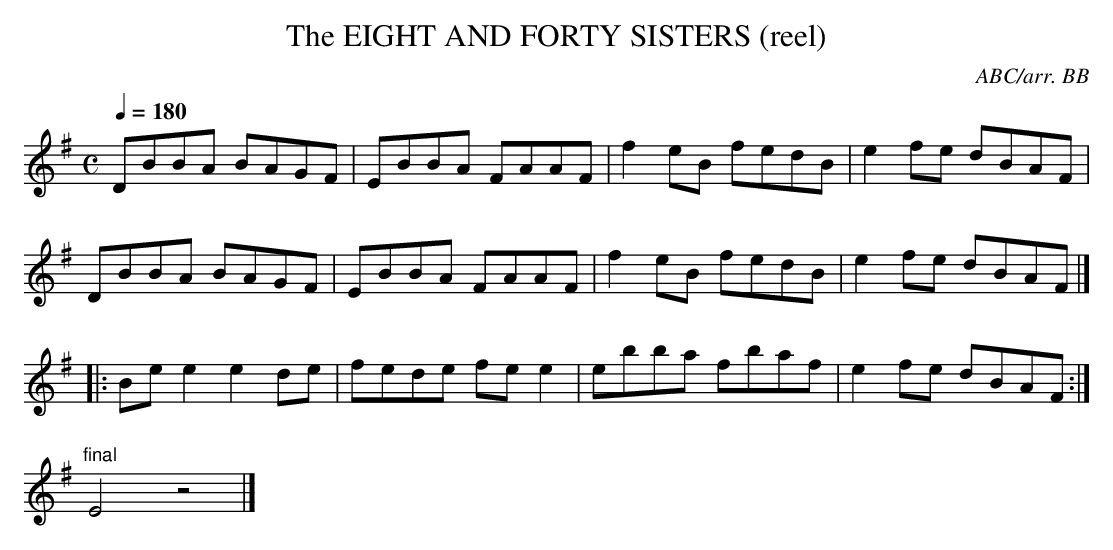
X:1
T:EIGHT AND FORTY SISTERS (reel), The
C:ABC/arr. BB
Q:1/4=180
L:1/8
M:C
K:Em
DBBA BAGF|EBBA FAAF|f2eB fedB|e2fe dBAF|
DBBA BAGF|EBBA FAAF|f2eB fedB|e2fe dBAF|]
|:Bee2 e2de|fede fee2|ebba fbaf|e2fe dBAF:|
"final"E4z4|]
